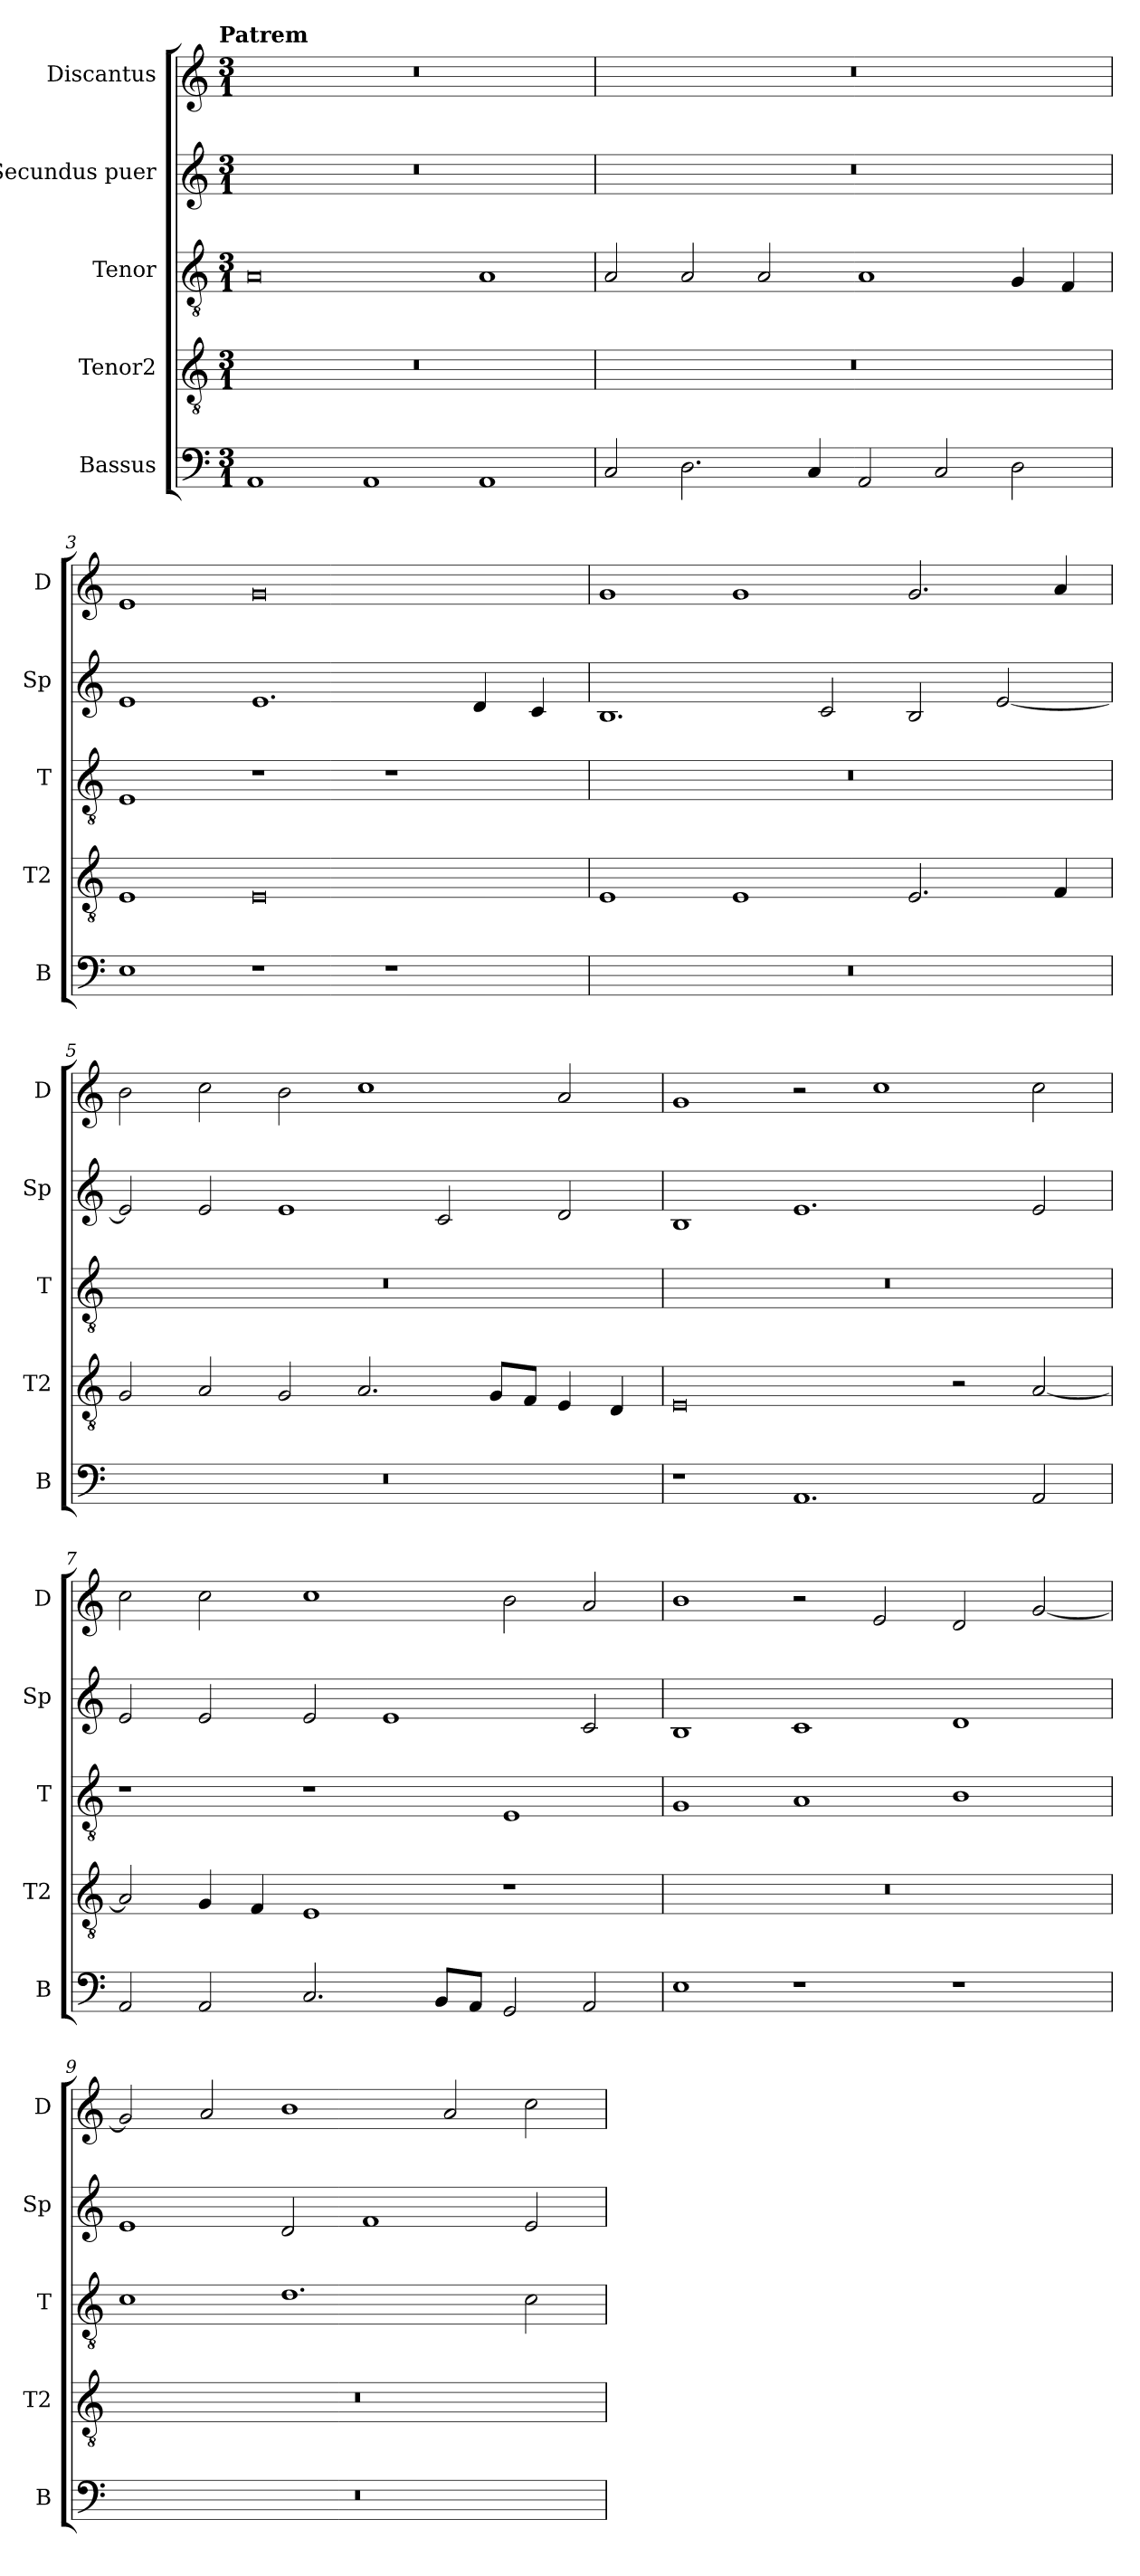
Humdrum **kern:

**kern	**kern	**kern	**kern	**kern
*part5	*part4	*part3	*part2	*part1
*staff5	*staff4	*staff3	*staff2	*staff1
*I"Bassus	*I"Tenor2	*I"Tenor	*I"Secundus puer	*I"Discantus
*I'B	*I'T2	*I'T	*I'Sp	*I'D
*clefF4	*clefGv2	*clefGv2	*clefG2	*clefG2
*k[]	*k[]	*k[]	*k[]	*k[]
!!LO:TX:omd:t=Patrem
*M3/1	*M3/1	*M3/1	*M3/1	*M3/1
=1	=1	=1	=1	=1
1AA	0.r	0A	0.r	0.r
1AA	.	.	.	.
1AA	.	1A	.	.
=2	=2	=2	=2	=2
2C/	0.r	2A/	0.r	0.r
2.D\	.	2A/	.	.
.	.	2A/	.	.
4C/	.	.	.	.
2AA/	.	1A	.	.
2C/	.	.	.	.
2D\	.	4G/	.	.
.	.	4F/	.	.
=3	=3	=3	=3	=3
1E	1E	1E	1e	1e
1r	0E	1r	1.e	0g
1r	.	1r	.	.
.	.	.	4d/	.
.	.	.	4c/	.
=4	=4	=4	=4	=4
0.r	1E	0.r	1.B	1g
.	1E	.	.	1g
.	.	.	2c/	.
.	2.E/	.	2B/	2.g/
.	.	.	[2e/	.
.	4F/	.	.	4a/
=5	=5	=5	=5	=5
0.r	2G/	0.r	2e/]	2b\
.	2A/	.	2e/	2cc\
.	2G/	.	1e	2b\
.	2.A/	.	.	1cc
.	.	.	2c/	.
.	8G/L	.	.	.
.	8F/J	.	.	.
.	4E/	.	2d/	2a/
.	4D/	.	.	.
=6	=6	=6	=6	=6
1r	0E	0.r	1B	1g
1.AA	.	.	1.e	2r
.	.	.	.	1cc
.	2r	.	.	.
2AA/	[2A/	.	2e/	2cc\
=7	=7	=7	=7	=7
2AA/	2A/]	1r	2e/	2cc\
2AA/	4G/	.	2e/	2cc\
.	4F/	.	.	.
2.C/	1E	1r	2e/	1cc
.	.	.	1e	.
8BB/L	.	.	.	.
8AA/J	.	.	.	.
2GG/	1r	1E	.	2b\
2AA/	.	.	2c/	2a/
=8	=8	=8	=8	=8
1E	0.r	1G	1B	1b
1r	.	1A	1c	2r
.	.	.	.	2e/
1r	.	1B	1d	2d/
.	.	.	.	[2g/
=9	=9	=9	=9	=9
0.r	0.r	1c	1e	2g/]
.	.	.	.	2a/
.	.	1.d	2d/	1b
.	.	.	1f	.
.	.	.	.	2a/
.	.	2c\	2e/	2cc\
=	=	=	=	=
*-	*-	*-	*-	*-
